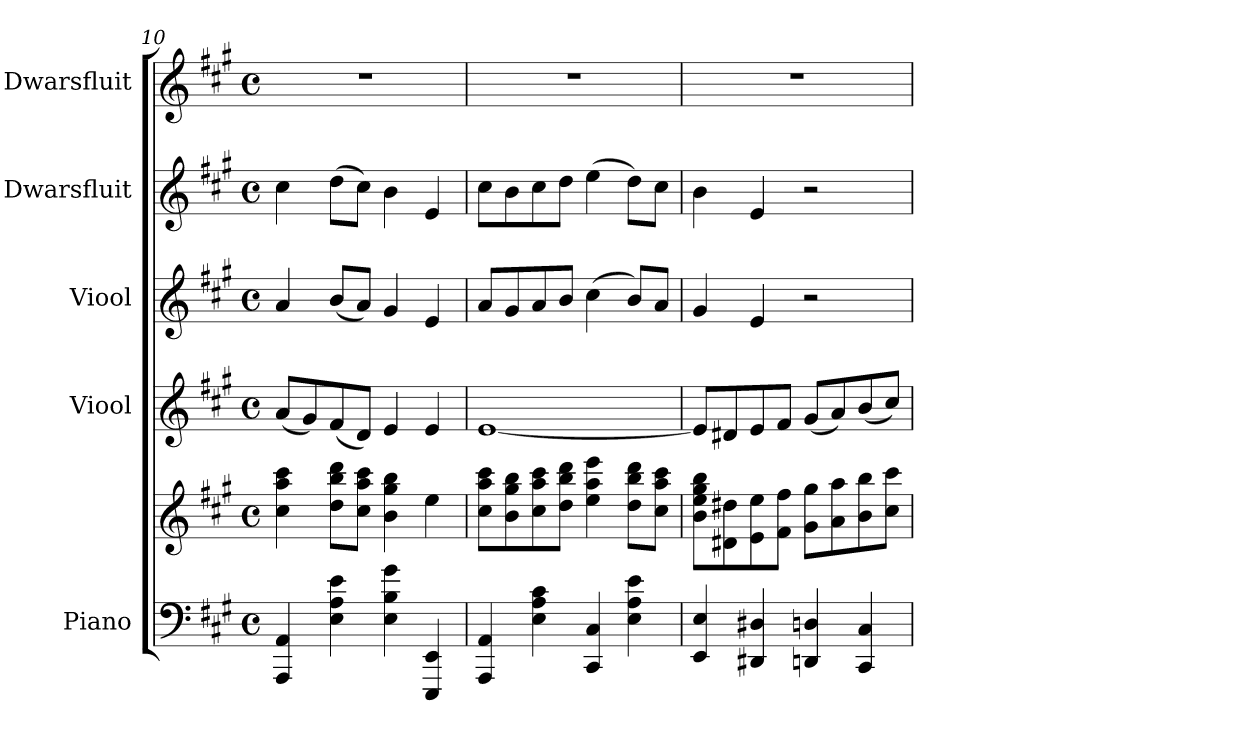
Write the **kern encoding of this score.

**kern	**kern	**kern	**kern	**kern	**kern
*part5	*part5	*part4	*part3	*part2	*part1
*staff6	*staff5	*staff4	*staff3	*staff2	*staff1
*I"Piano	*	*I"Viool	*I"Viool	*I"Dwarsfluit	*I"Dwarsfluit
*I'Pno.	*	*	*	*I'Fl.	*I'Fl.
*clefF4	*clefG2	*clefG2	*clefG2	*clefG2	*clefG2
*k[f#c#g#]	*k[f#c#g#]	*k[f#c#g#]	*k[f#c#g#]	*k[f#c#g#]	*k[f#c#g#]
*M4/4	*M4/4	*M4/4	*M4/4	*M4/4	*M4/4
*met(c)	*met(c)	*met(c)	*met(c)	*met(c)	*met(c)
=10	=10	=10	=10	=10	=10
4AAA/ 4AA/	4cc#\ 4aa\ 4ccc#\	(8a/L	4a/	4cc#\	1r
.	.	8g#/)	.	.	.
4E\ 4A\ 4e\	8dd\ 8bb\ 8ddd\L	(8f#/	(8b/L	(8dd\L	.
.	8cc#\ 8aa\ 8ccc#\J	8d/J)	8a/J)	8cc#\J)	.
4E\ 4B\ 4g#\	4b\ 4gg#\ 4bb\	4e/	4g#/	4b\	.
4EEE/ 4EE/	4ee\	4e/	4e/	4e/	.
=11	=11	=11	=11	=11	=11
4AAA/ 4AA/	8cc#\ 8aa\ 8ccc#\L	[1e	8a/L	8cc#\L	1r
.	8b\ 8gg#\ 8bb\	.	8g#/	8b\	.
4E\ 4A\ 4c#\	8cc#\ 8aa\ 8ccc#\	.	8a/	8cc#\	.
.	8dd\ 8bb\ 8ddd\J	.	8b/J	8dd\J	.
4CC#/ 4C#/	4ee\ 4aa\ 4eee\	.	(4cc#\	(4ee\	.
4E\ 4A\ 4e\	8dd\ 8bb\ 8ddd\L	.	8b/L)	8dd\L)	.
.	8cc#\ 8aa\ 8ccc#\J	.	8a/J	8cc#\J	.
=12	=12	=12	=12	=12	=12
4EE/ 4E/	8b\ 8ee\ 8gg#\ 8bb\L	8e/L]	4g#/	4b\	1r
.	8d#X\ 8dd#X\	8d#X/	.	.	.
4DD#X/ 4D#X/	8e\ 8ee\	8e/	4e/	4e/	.
.	8f#\ 8ff#\J	8f#/J	.	.	.
4DDn/ 4Dn/	8g#\ 8gg#\L	(8g#/L	2r	2r	.
.	8a\ 8aa\	8a/)	.	.	.
4CC#/ 4C#/	8b\ 8bb\	(8b/	.	.	.
.	8cc#\ 8ccc#\J	8cc#/J)	.	.	.
=	=	=	=	=	=
*-	*-	*-	*-	*-	*-
